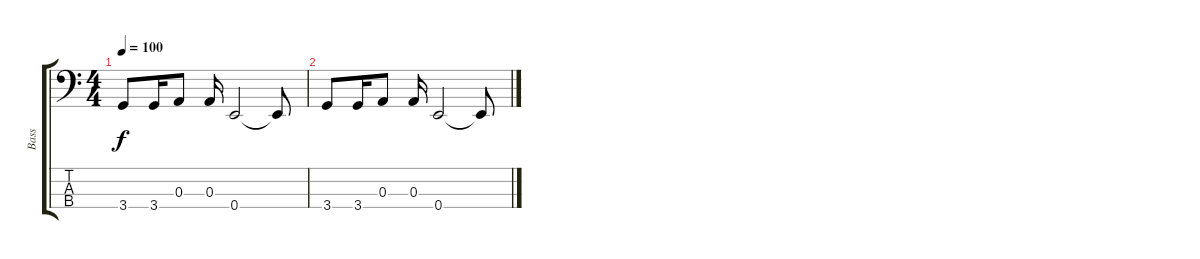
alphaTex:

\track ("Bass" "Bass") {instrument slapbass2}
\staff {score tabs}
\tuning (G2 D2 A1 E1) {hide}
\ts (4 4)
\tempo 100
\clef f4
\ks c
3.4.8{dy f} 3.4.16 0.3.8 0.3.16 0.4.2 0.4{t}.8 |
3.4.8 3.4.16 0.3.8 0.3.16 0.4.2 0.4{t}.8
